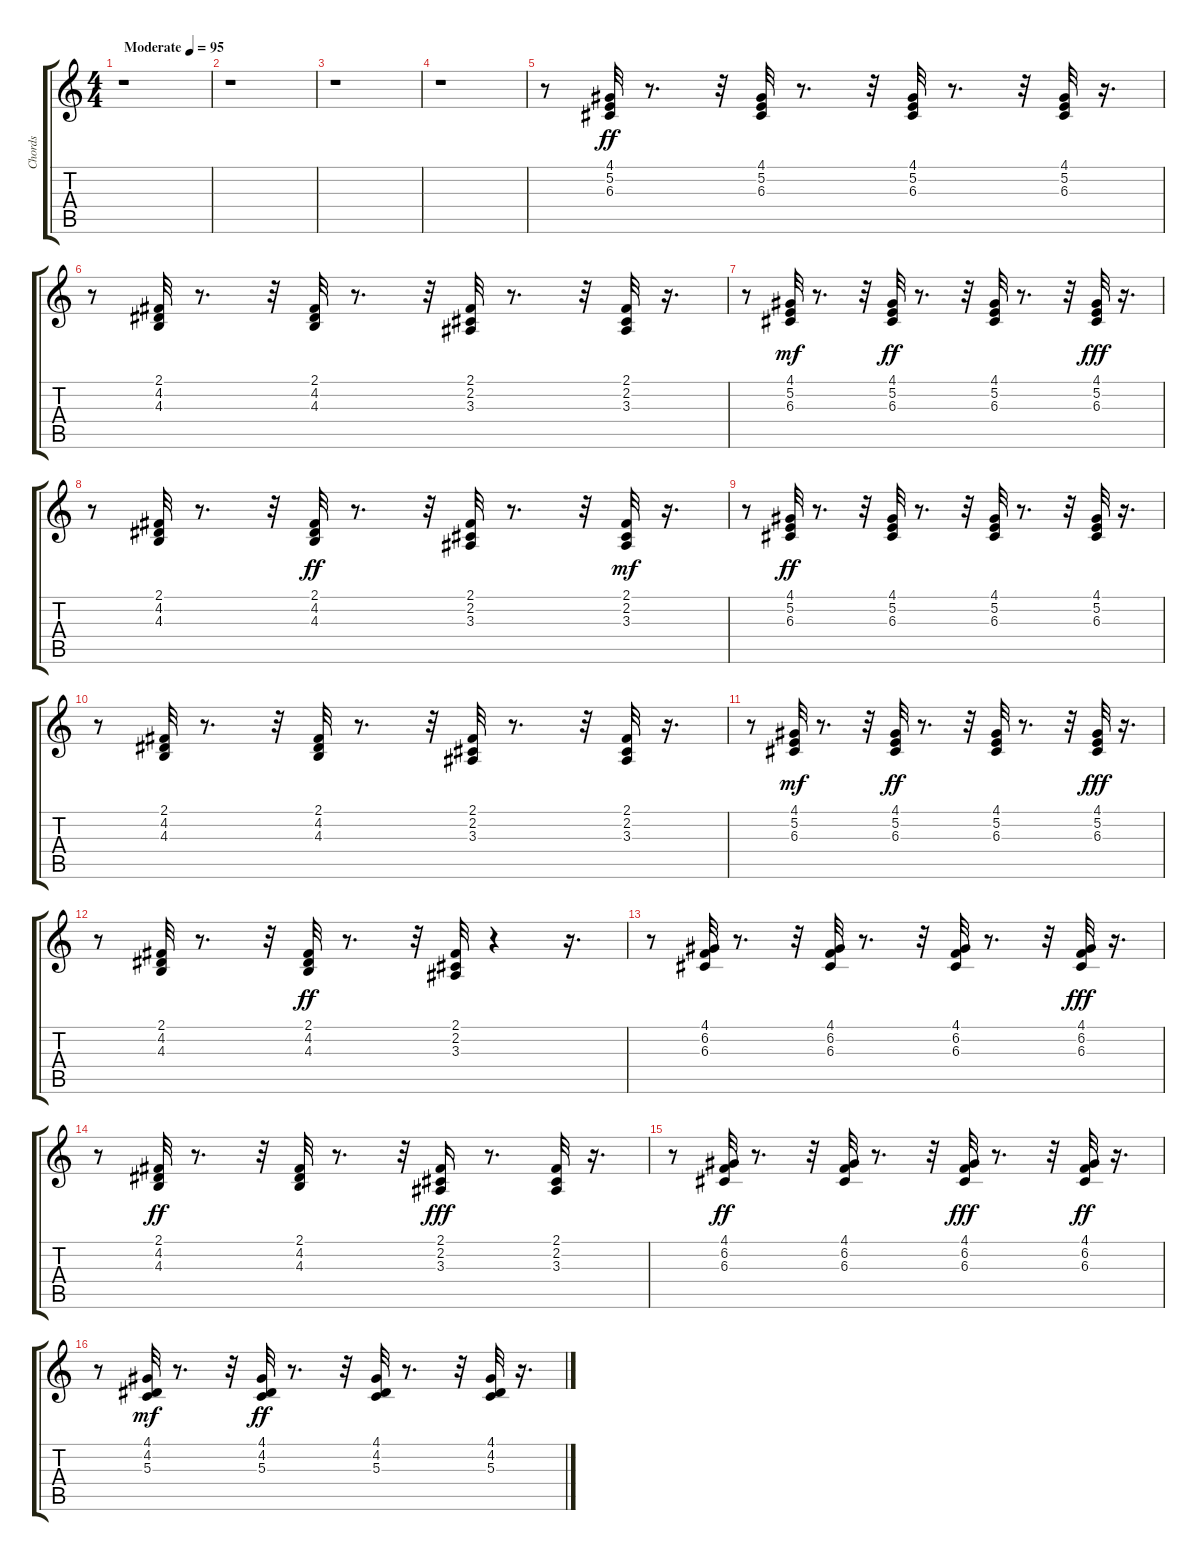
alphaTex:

\track ("Chords" "Chords") {instrument synthbrass2}
\staff {score tabs}
\tuning (E4 B3 G3 D3 A2 E2) {hide}
\ts (4 4)
\tempo (95 "Moderate")
\clef g2
\ks c
r.1{dy ff instrument synthbrass2} |
r.1 |
r.1 |
r.1 |
r.8 (4.1 5.2 6.3).32 r.8{d} r.32 (4.1 5.2 6.3).32 r.8{d} r.32 (4.1 5.2 6.3).32 r.8{d} r.32 (4.1 5.2 6.3).32 r.16{d} |
r.8 (2.1 4.2 4.3).32 r.8{d} r.32 (2.1 4.2 4.3).32 r.8{d} r.32 (2.1 2.2 3.3).32 r.8{d} r.32 (2.1 2.2 3.3).32 r.16{d} |
r.8 (4.1 5.2 6.3).32{dy mf} r.8{d} r.32 (4.1 5.2 6.3).32{dy ff} r.8{d} r.32 (4.1 5.2 6.3).32 r.8{d} r.32 (4.1 5.2 6.3).32{dy fff} r.16{d} |
r.8 (2.1 4.2 4.3).32 r.8{d} r.32 (2.1 4.2 4.3).32{dy ff} r.8{d} r.32 (2.1 2.2 3.3).32 r.8{d} r.32 (2.1 2.2 3.3).32{dy mf} r.16{d} |
r.8 (4.1 5.2 6.3).32{dy ff} r.8{d} r.32 (4.1 5.2 6.3).32 r.8{d} r.32 (4.1 5.2 6.3).32 r.8{d} r.32 (4.1 5.2 6.3).32 r.16{d} |
r.8 (2.1 4.2 4.3).32 r.8{d} r.32 (2.1 4.2 4.3).32 r.8{d} r.32 (2.1 2.2 3.3).32 r.8{d} r.32 (2.1 2.2 3.3).32 r.16{d} |
r.8 (4.1 5.2 6.3).32{dy mf} r.8{d} r.32 (4.1 5.2 6.3).32{dy ff} r.8{d} r.32 (4.1 5.2 6.3).32 r.8{d} r.32 (4.1 5.2 6.3).32{dy fff} r.16{d} |
r.8 (2.1 4.2 4.3).32 r.8{d} r.32 (2.1 4.2 4.3).32{dy ff} r.8{d} r.32 (2.1 2.2 3.3).32 r.4 r.16{d} |
r.8 (4.1 6.2 6.3).32 r.8{d} r.32 (4.1 6.2 6.3).32 r.8{d} r.32 (4.1 6.2 6.3).32 r.8{d} r.32 (4.1 6.2 6.3).32{dy fff} r.16{d} |
r.8 (2.1 4.2 4.3).32{dy ff} r.8{d} r.32 (2.1 4.2 4.3).32 r.8{d} r.32 (2.1 2.2 3.3).16{dy fff} r.8{d} (2.1 2.2 3.3).32 r.16{d} |
r.8 (4.1 6.2 6.3).32{dy ff} r.8{d} r.32 (4.1 6.2 6.3).32 r.8{d} r.32 (4.1 6.2 6.3).32{dy fff} r.8{d} r.32 (4.1 6.2 6.3).32{dy ff} r.16{d} |
r.8 (4.1 4.2 5.3).32{dy mf} r.8{d} r.32 (4.1 4.2 5.3).32{dy ff} r.8{d} r.32 (4.1 4.2 5.3).32 r.8{d} r.32 (4.1 4.2 5.3).32 r.16{d}
